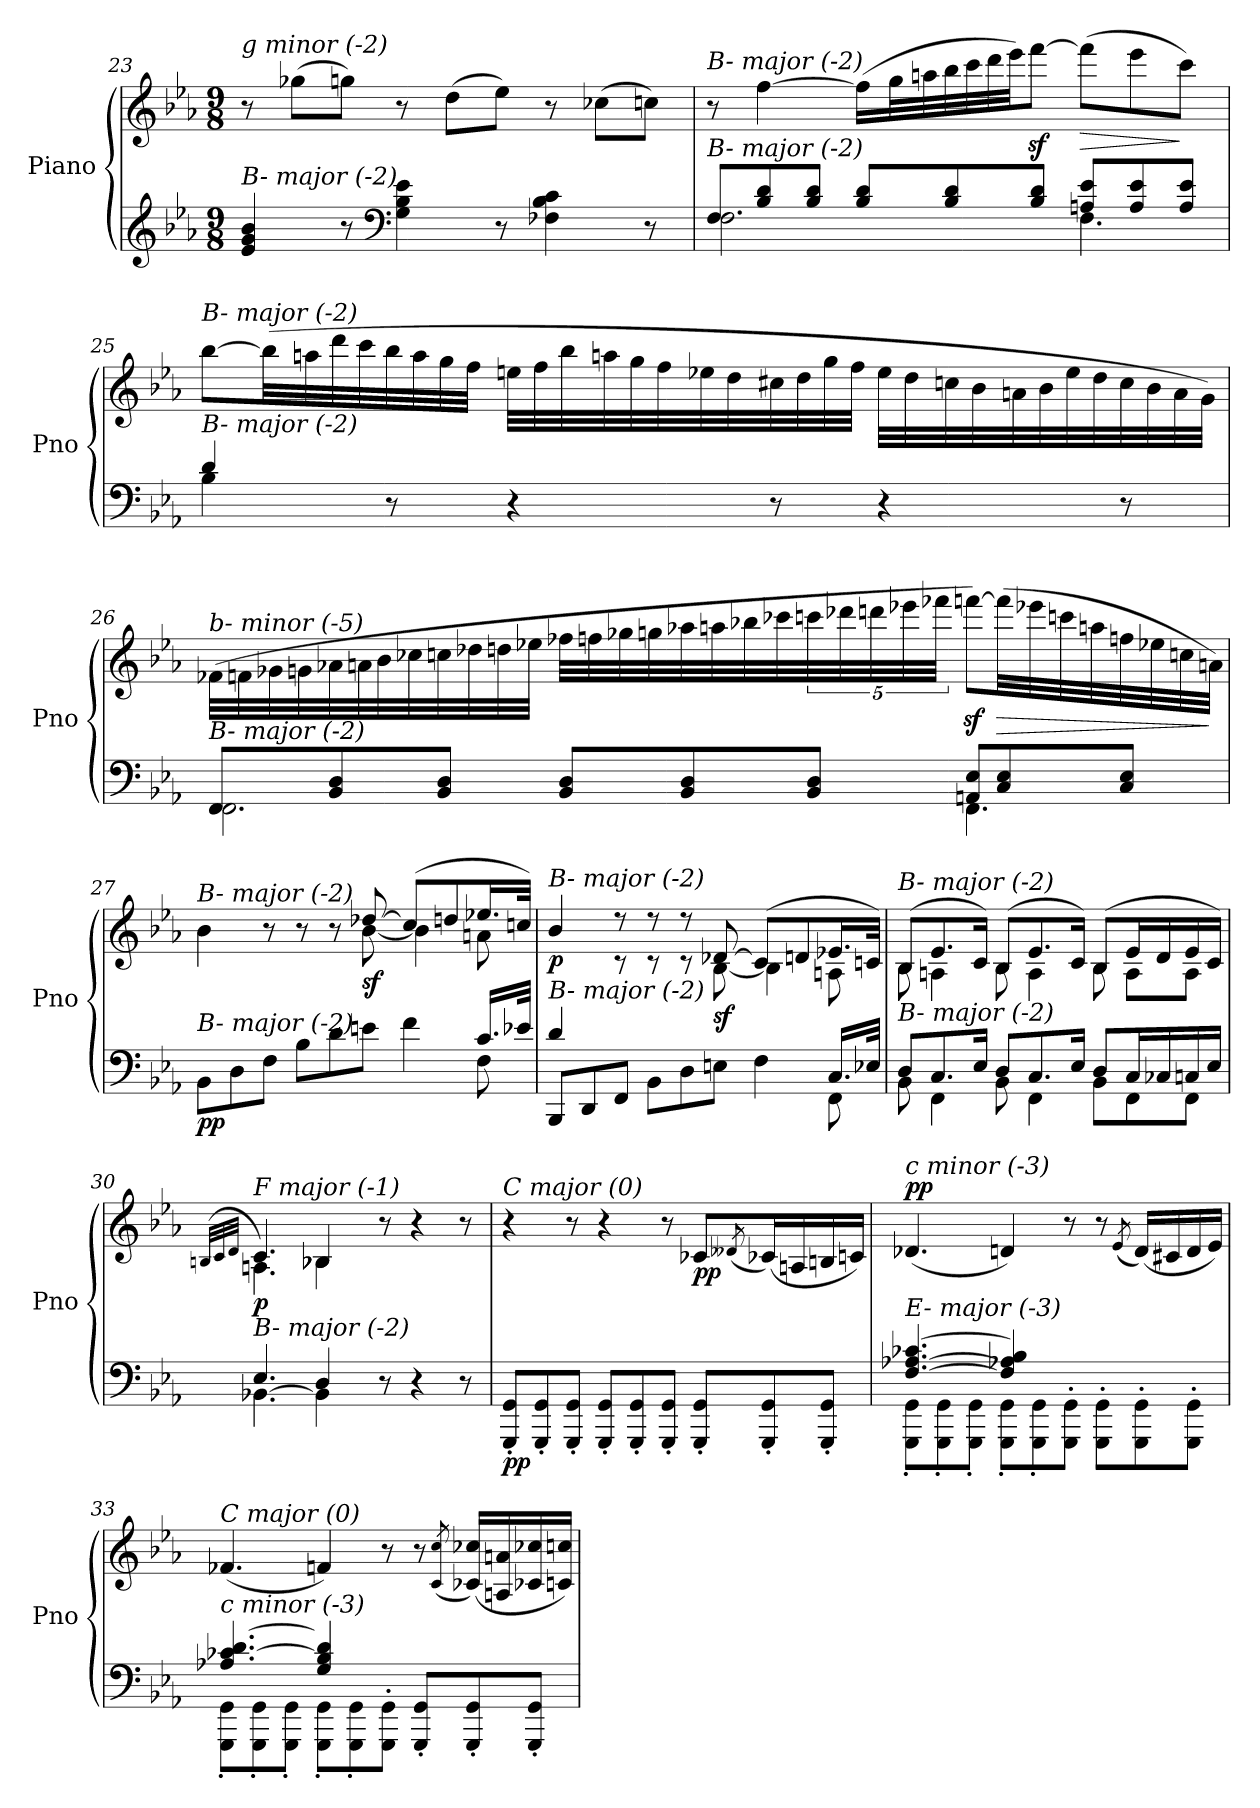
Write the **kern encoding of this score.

**kern	**kern	**dynam
*part1	*part1	*part1
*staff2	*staff1	*staff1/2
*I"Piano	*	*
*I'Pno	*	*
*clefG2	*clefG2	*
*k[b-e-a-]	*k[b-e-a-]	*
*M9/8	*M9/8	*
=23	=23	=23
!	!LO:TX:i:t=g minor (-2)	!
!LO:TX:i:t=B- major (-2)	!	!
4e-/ 4g/ 4b-/	8r	.
.	(8gg-Xi\L	.
8r	8gg\J)	.
*clefF4	*	*
4G\ 4B-\ 4e-\	8r	.
.	(8dd\L	.
8r	8ee-\J)	.
4F-Xi\ 4B-\ 4c\	8r	.
.	(8cc-Xi\L	.
8r	8cc\J)	.
=24	=24	=24
*^	*	*
!	!	!LO:TX:i:t=B- major (-2)	!
!LO:TX:i:t=B- major (-2)	!	!	!
!	!	!	!LO:DY:b
8F/L	2.F\	8r	other-dynamics
8B-/ 8d/	.	[4ff\	.
8B-/ 8d/J	.	.	.
8B-/ 8d/L	.	(16ff\LL]	.
.	.	32gg\L	.
.	.	32aan\	.
8B-/ 8d/	.	32bb-\	.
.	.	32ccc\	.
.	.	32ddd\	.
.	.	32eee-\JJ)	.
8B-/ 8d/J	.	[8fffz<\J	.
!	!	!	!LO:HP:b
8An/ 8e-/L	4.F\	(8fff\L]	>
8A/ 8e-/	.	8eee-\	.
8A/ 8e-/J	.	8ccc\J)	]
!!LO:LB:g=z
=25	=25	=25	=25
*	*	*^	*
!	!	!LO:TX:i:t=B- major (-2)	!	!
!LO:TX:i:t=B- major (-2)	!	!	!	!
4d/	4B-\	[8bb-\L	4ryy	.
.	.	(32bb-\LL]	.	.
.	.	32aan\	.	.
.	.	32ddd\	.	.
.	.	32ccc\	.	.
8r	2..ryy	32bb-\	2..ryy	.
.	.	32aa\	.	.
.	.	32gg\	.	.
.	.	32ff\JJJ	.	.
4r	.	32eenj\LLL	.	.
.	.	32ff\	.	.
.	.	32bb-\	.	.
.	.	32aan\	.	.
.	.	32gg\	.	.
.	.	32ff\	.	.
.	.	32ee-X\	.	.
.	.	32dd\	.	.
8r	.	32cc#Xj\	.	.
.	.	32dd\	.	.
.	.	32gg\	.	.
.	.	32ff\JJJ	.	.
4r	.	32ee-\LLL	.	.
.	.	32dd\	.	.
.	.	32ccn\	.	.
.	.	32b-\	.	.
.	.	32an\	.	.
.	.	32b-\	.	.
.	.	32ee-\	.	.
.	.	32dd\	.	.
8r	.	32cc\	.	.
.	.	32b-\	.	.
.	.	32a\	.	.
.	.	32g\JJJ)	.	.
*	*	*v	*v	*
!!LO:LB:g=z
=26	=26	=26	=26
!	!	!LO:TX:i:t=b- minor (-5)	!
!LO:TX:i:t=B- major (-2)	!	!	!
!	!	!	!LO:DY:b
8FF/L	2.FF\	(32f-Xi\LLL	other-dynamics
.	.	32f\	.
.	.	32g-Xi\	.
.	.	32g\	.
8BB-/ 8D/	.	32a-X\	.
.	.	32an\	.
.	.	32b-\	.
.	.	32cc-Xi\	.
8BB-/ 8D/J	.	32cc\	.
.	.	32dd-Xi\	.
.	.	32dd\	.
.	.	32ee-X\JJJ	.
8BB-/ 8D/L	.	32ff-Xi\LLL	.
.	.	32ffn\	.
.	.	32gg-Xi\	.
.	.	32gg\	.
8BB-/ 8D/	.	32aa-X\	.
.	.	32aan\	.
.	.	32bb-X\	.
.	.	32ccc-Xi\	.
8BB-/ 8D/J	.	40cccn\	.
.	.	40ddd-Xi\	.
.	.	40ddd\	.
.	.	40eee-X\	.
.	.	40fff-Xi\JJJ	.
8AAn/ 8E-/L	4.FF\	[8fffnz<\L)	.
!	!	!	!LO:HP:b
8C/ 8E-/	.	(32fff\LL]	>
.	.	32eee-X\	.
.	.	32cccn\	.
.	.	32aan\	.
8C/ 8E-/J	.	32ffn\	.
.	.	32ee-X\	.
.	.	32ccn\	.
.	.	32an\JJJ)	]
!!LO:PB:g=z
=27	=27	=27	=27
*	*^	*^	*
*	*	*	*	*^	*
!	!	!	!LO:TX:i:t=B- major (-2)	!	!	!
!LO:TX:i:t=B- major (-2)	!	!	!	!	!	!
!	!	!	!	!	!	!LO:DY:b=2
!	!	!	!	!	!	!LO:DY:n=1:b
2ryy	8BB-\L	1ryy	4b-\	2ryy	1ryy	p p
.	8D\	.	.	.	.	.
.	8F\J	.	8r	.	.	.
.	8B-\L	.	8r	.	.	.
8ryy	8d\	.	8r	8ryy	.	.
!	!	!	!	!	!	!LO:DY:n=2:b
2ryy	8enj\J	.	[8dd-Xi/	[8b-\	.	sf
.	4f\	.	(>8cc#/L]	4b-\]	.	.
.	.	.	8dd/	.	.	.
.	16.c/LL	8F\	16.ee-X/L	8an\	8ryy	.
.	32e-X/JJk	.	32ccn/JJk)	.	.	.
=28	=28	=28	=28	=28	=28	=28
!	!	!	!LO:TX:i:t=B- major (-2)	!	!	!
!LO:TX:i:t=B- major (-2)	!	!	!	!	!	!
!	!	!	!	!	!	!LO:DY:b
4d/	8BBB-/L	1ryy	4b-/	4ryy	1ryy	p
.	8DD/	.	.	.	.	.
2..ryy	8FF/J	.	8r	8r	.	.
.	8BB-\L	.	8r	8r	.	.
.	8D\	.	8r	8r	.	.
!	!	!	!	!	!	!LO:DY:b
.	8Enj\J	.	[8d-Xi/	[8B-\	.	sf
.	4F\	.	(8c#/L]	4B-\]	.	.
.	.	.	8d/	.	.	.
.	16.C/LL	8FF\	16.e-X/L	8An\	8ryy	.
.	32E-X/JJk	.	32cn/JJk)	.	.	.
*	*v	*v	*	*	*	*
*	*	*	*v	*v	*
=29	=29	=29	=29	=29
!	!	!LO:TX:i:t=B- major (-2)	!	!
!LO:TX:i:t=B- major (-2)	!	!	!	!
8D/L	8BB-\	(8B-/L	8B-\	.
8.C/	4FF\	8.e-/	4An\	.
16E-/Jk	.	16c/Jk)	.	.
8D/L	8BB-\	(8B-/L	8B-\	.
8.C/	4FF\	8.e-/	4A\	.
16E-/Jk	.	16c/Jk)	.	.
8D/L	8BB-\L	(8B-/L	8B-\	.
!	!	!	!	!LO:DY:b
16C/L	8FF\	16e-/L	8A\L	other-dynamics
16C-Xi/	.	16d/	.	.
16C/	8FF\J	16e-/	8A\J	.
16E-/JJ	.	16c/JJ)	.	.
*v	*v	*	*	*
*	*v	*v	*
!!LO:LB:g=z
=30	=30	=30
.	(>32qBnj/LLL	.
.	32qc/	.
.	32qd/JJJ	.
*^	*^	*
*	*^	*	*^	*
!	!	!	!LO:TX:i:t=F major (-1)	!	!	!
!LO:TX:i:t=B- major (-2)	!	!	!	!	!	!
!	!	!	!	!	!	!LO:DY:b
2ryy	4.E-/	[4.BB-X\	4.c/)	4.An\	2ryy	p
.	4D/	4BB-\]	4B-X/	4B-\	.	.
8ryy	.	.	.	.	8ryy	.
2ryy	8r	2ryy	8r	2ryy	2ryy	.
.	4r	.	4r	.	.	.
.	8r	.	8r	.	.	.
*	*v	*v	*	*	*	*
*	*	*v	*v	*v	*
!!LO:LB:g=z
=31	=31	=31	=31
!	!	!LO:TX:i:t=C major (0)	!
!LO:TX:i:t=B- major (-2)	!	!	!
!	!	!	!LO:DY:b=2
*v	*v	*	*
8GGG/' 8GG/'L	4r	pp
8GGG/' 8GG/'	.	.
8GGG/' 8GG/'J	8r	.
8GGG/' 8GG/'L	4r	.
8GGG/' 8GG/'	.	.
8GGG/' 8GG/'J	8r	.
!	!	!LO:DY:b
8GGG/' 8GG/'L	8c-Xi/L	pp
.	(8qd--XZ/	.
8GGG/' 8GG/'	(16c-Xi/L)	.
.	16An/	.
8GGG/' 8GG/'J	16Bj/	.
.	16c/JJ)	.
=32	=32	=32
*^	*^	*
!	!	!LO:TX:i:t=c minor (-3)	!	!
!LO:TX:i:t=E- major (-3)	!	!	!	!
!	!	!	!	!LO:DY:a
[4.F/ [4.A-X/ [4.c-Xi/	8GGG\' 8GG\'L	(>4.d-Xi/	2ryy	pp
.	8GGG\' 8GG\'	.	.	.
.	8GGG\' 8GG\'J	.	.	.
4F/] 4A-X/] 4Bn/]	8GGG\' 8GG\'L	4d/)	.	.
.	8GGG\' 8GG\'	.	8ryy	.
2ryy	8GGG\' 8GG\'J	8r	2ryy	.
.	8GGG\' 8GG\'L	8r	.	.
.	.	(8qe-/	.	.
.	8GGG\' 8GG\'	(16d/LL)	.	.
.	.	16c#Xj/	.	.
.	8GGG\' 8GG\'J	16d/	.	.
.	.	16e-/JJ)	.	.
=33	=33	=33	=33	=33
!	!	!LO:TX:i:t=C major (0)	!	!
!LO:TX:i:t=c minor (-3)	!	!	!	!
4.A-X/ [4.c-Xi/ [4.d/	8GGG\' 8GG\'L	(4.f-Xi/	2ryy	.
.	8GGG\' 8GG\'	.	.	.
.	8GGG\' 8GG\'J	.	.	.
4G/ 4B/] 4d/]	8GGG\' 8GG\'L	4f/)	.	.
.	8GGG\' 8GG\'	.	8ryy	.
2ryy	8GGG\' 8GG\'J	8r	2ryy	.
.	8GGG/' 8GG/'L	8r	.	.
.	.	(8qc/ 8qcc/	.	.
!	!	!	!	!LO:DY:b
.	8GGG/' 8GG/'	(16c-Xi/ 16cc-Xi/LL)	.	other-dynamics
.	.	16An/ 16an/	.	.
.	8GGG/' 8GG/'J	16c-Xi/ 16cc-Xi/	.	.
.	.	16c/ 16cc/JJ)	.	.
*v	*v	*	*	*
*	*v	*v	*
=	=	=
*-	*-	*-
